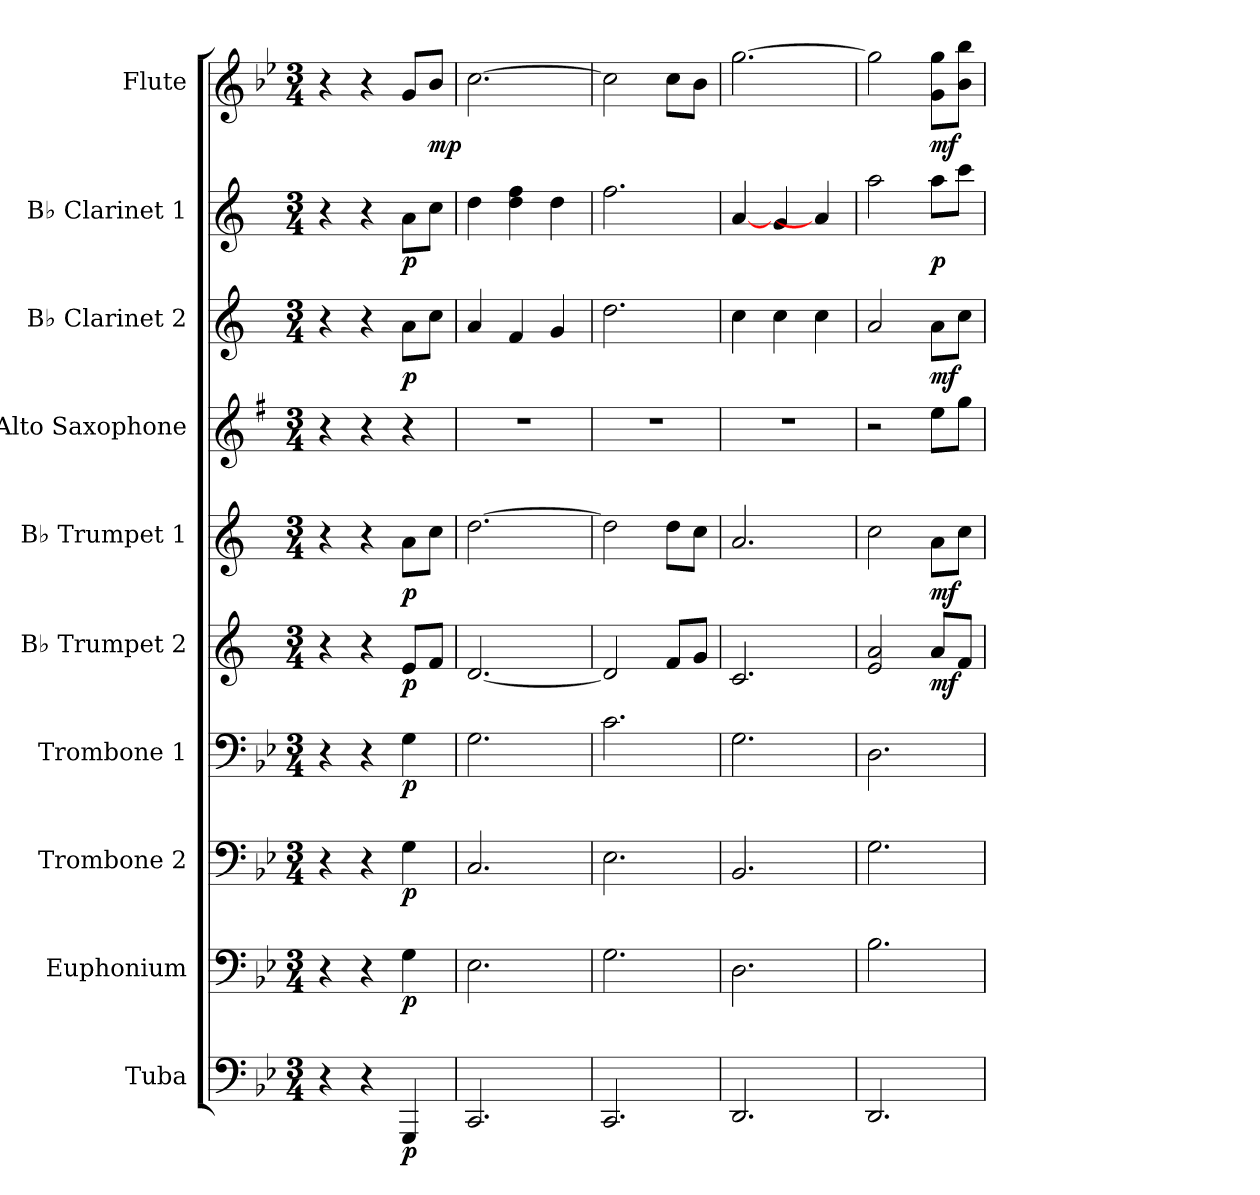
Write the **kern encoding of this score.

**kern	**dynam	**kern	**dynam	**kern	**dynam	**kern	**dynam	**kern	**dynam	**kern	**dynam	**kern	**kern	**dynam	**kern	**dynam	**kern	**dynam
*part10	*part10	*part9	*part9	*part8	*part8	*part7	*part7	*part6	*part6	*part5	*part5	*part4	*part3	*part3	*part2	*part2	*part1	*part1
*staff10	*staff10	*staff9	*staff9	*staff8	*staff8	*staff7	*staff7	*staff6	*staff6	*staff5	*staff5	*staff4	*staff3	*staff3	*staff2	*staff2	*staff1	*staff1
*I"Tuba	*	*I"Euphonium	*	*I"Trombone 2	*	*I"Trombone 1	*	*I"B♭ Trumpet 2	*	*I"B♭ Trumpet 1	*	*I"Alto Saxophone	*I"B♭ Clarinet 2	*	*I"B♭ Clarinet 1	*	*I"Flute	*
*I'Tba.	*	*I'Euph.	*	*I'Tbn.	*	*I'Tbn.	*	*I'B♭ Tpt.	*	*I'B♭ Tpt.	*	*I'A. Sax.	*I'B♭ Cl.	*	*I'B♭ Cl.	*	*I'Fl.	*
*clefF4	*	*clefF4	*	*clefF4	*	*clefF4	*	*clefG2	*	*clefG2	*	*clefG2	*clefG2	*	*clefG2	*	*clefG2	*
*	*	*	*	*	*	*	*	*ITrd1c2	*	*ITrd1c2	*	*ITrd5c9	*ITrd1c2	*	*ITrd1c2	*	*	*
*k[b-e-]	*	*k[b-e-]	*	*k[b-e-]	*	*k[b-e-]	*	*k[b-e-]	*	*k[b-e-]	*	*k[b-e-]	*k[b-e-]	*	*k[b-e-]	*	*k[b-e-]	*
*M3/4	*	*M3/4	*	*M3/4	*	*M3/4	*	*M3/4	*	*M3/4	*	*M3/4	*M3/4	*	*M3/4	*	*M3/4	*
=1	=1	=1	=1	=1	=1	=1	=1	=1	=1	=1	=1	=1	=1	=1	=1	=1	=1	=1
4r	.	4r	.	4r	.	4r	.	4r	.	4r	.	4r	4r	.	4r	.	4r	.
4r	.	4r	.	4r	.	4r	.	4r	.	4r	.	4r	4r	.	4r	.	4r	.
!	!LO:DY:b	!	!LO:DY:b	!	!LO:DY:b	!	!LO:DY:b	!	!LO:DY:b	!	!LO:DY:b	!	!	!LO:DY:b	!	!LO:DY:b	!	!
4GGG/	p	4G\	p	4G\	p	4G\	p	8d/L	p	8g\L	p	4r	8g\L	p	8g\L	p	8g/L	.
!	!	!	!	!	!	!	!	!	!	!	!	!	!	!	!	!	!	!LO:DY:b
.	.	.	.	.	.	.	.	8e-/J	.	8b-\J	.	.	8b-\J	.	8b-\J	.	8b-/J	mp
=2	=2	=2	=2	=2	=2	=2	=2	=2	=2	=2	=2	=2	=2	=2	=2	=2	=2	=2
2.CC/	.	2.E-\	.	2.C/	.	2.G\	.	[2.c/	.	[2.cc\	.	2.r	4g/	.	4cc\	.	[2.cc\	.
.	.	.	.	.	.	.	.	.	.	.	.	.	4e-/	.	4cc\ 4ee-\	.	.	.
.	.	.	.	.	.	.	.	.	.	.	.	.	4f/	.	4cc\	.	.	.
=3	=3	=3	=3	=3	=3	=3	=3	=3	=3	=3	=3	=3	=3	=3	=3	=3	=3	=3
2.CC/	.	2.G\	.	2.E-\	.	2.c\	.	2c/]	.	2cc\]	.	2.r	2.cc\	.	2.ee-\	.	2cc\]	.
.	.	.	.	.	.	.	.	8e-/L	.	8cc\L	.	.	.	.	.	.	8cc\L	.
.	.	.	.	.	.	.	.	8f/J	.	8b-\J	.	.	.	.	.	.	8b-\J	.
=4	=4	=4	=4	=4	=4	=4	=4	=4	=4	=4	=4	=4	=4	=4	=4	=4	=4	=4
2.DD/	.	2.D\	.	2.BB-/	.	2.G\	.	2.B-/	.	2.g/	.	2.r	4b-\	.	[4g/	.	[2.gg\	.
.	.	.	.	.	.	.	.	.	.	.	.	.	4b-\	.	4f/	.	.	.
.	.	.	.	.	.	.	.	.	.	.	.	.	4b-\	.	4g/]	.	.	.
=5	=5	=5	=5	=5	=5	=5	=5	=5	=5	=5	=5	=5	=5	=5	=5	=5	=5	=5
2.DD/	.	2.B-\	.	2.G\	.	2.D\	.	2d/ 2g/	.	2b-\	.	2r	2g/	.	2gg\	.	2gg\]	.
!	!	!	!	!	!	!	!	!	!LO:DY:b	!	!LO:DY:b	!	!	!LO:DY:b	!	!LO:DY:b	!	!LO:DY:b
.	.	.	.	.	.	.	.	8g/L	mf	8g\L	mf	8g\L	8g\L	mf	8gg\L	p	8g\ 8gg\L	mf
.	.	.	.	.	.	.	.	8e-/J	.	8b-\J	.	8b-\J	8b-\J	.	8bb-\J	.	8b-\ 8bb-\J	.
=	=	=	=	=	=	=	=	=	=	=	=	=	=	=	=	=	=	=
*-	*-	*-	*-	*-	*-	*-	*-	*-	*-	*-	*-	*-	*-	*-	*-	*-	*-	*-
